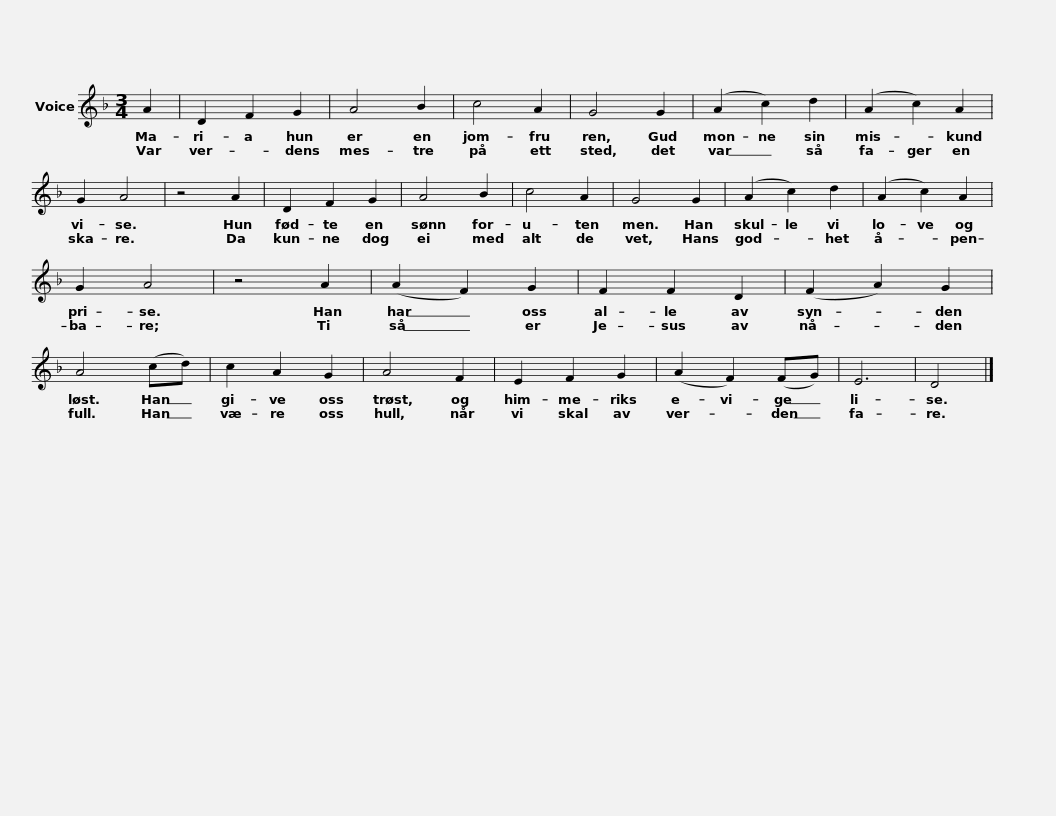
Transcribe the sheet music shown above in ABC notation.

X:1
L:1/8
M:3/4
I:linebreak $
K:F
V:1 treble
V:1
 A2 | D2 F2 G2 | A4 B2 | c4 A2 | G4 G2 | %5
 (A2 c2) d2 | (A2 c2) A2 | G2 A4 | z4 A2 |$ D2 F2 G2 | %10
 A4 B2 | c4 A2 | G4 G2 | (A2 c2) d2 | (A2 c2) A2 | %15
 G2 A4 | z4 A2 | (A2 F2) G2 |$ F2 F2 D2 | (F2 A2) G2 | %20
 A4 (cd) | c2 A2 G2 | A4 F2 | E2 F2 G2 | (A2 F2) (FG) | %25
 E6 | D4 |] %27
